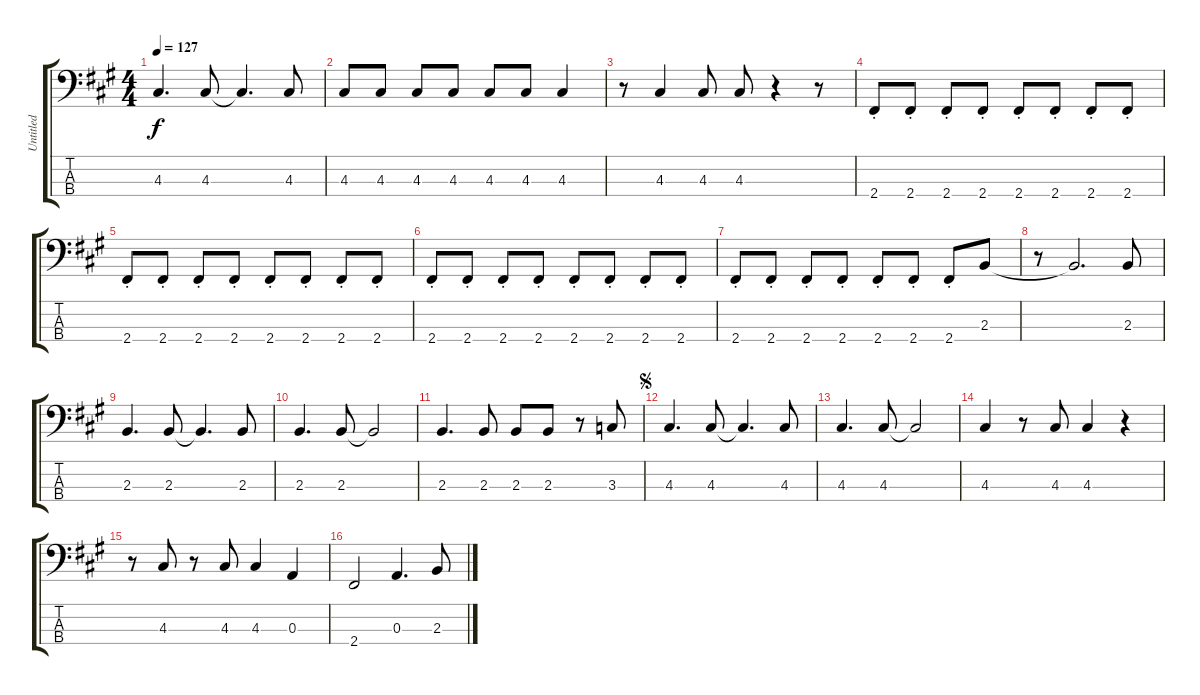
\track ("Untitled" "Untitled") {instrument electricbasspick}
\staff {score tabs}
\tuning (G2 D2 A1 E1) {hide}
\ts (4 4)
\tempo 127
\clef f4
\ks a
4.3.4{d dy f} 4.3.8 4.3{t}.4{d} 4.3.8 |
4.3.8 4.3.8 4.3.8 4.3.8 4.3.8 4.3.8 4.3.4 |
r.8 4.3.4 4.3.8 4.3.8 r.4 r.8 |
2.4{st}.8{beam merge} 2.4{st}.8 2.4{st}.8 2.4{st}.8 2.4{st}.8 2.4{st}.8 2.4{st}.8 2.4{st}.8 |
2.4{st}.8 2.4{st}.8 2.4{st}.8 2.4{st}.8 2.4{st}.8 2.4{st}.8 2.4{st}.8 2.4{st}.8 |
2.4{st}.8 2.4{st}.8 2.4{st}.8 2.4{st}.8 2.4{st}.8 2.4{st}.8 2.4{st}.8 2.4{st}.8 |
2.4{st}.8 2.4{st}.8 2.4{st}.8 2.4{st}.8 2.4{st}.8 2.4{st}.8 2.4{st}.8 2.3.8 |
r.8{beam merge} 2.3{t}.2{d} 2.3.8 |
2.3.4{d} 2.3.8 2.3{t}.4{d} 2.3.8 |
2.3.4{d} 2.3.8 2.3{t}.2 |
2.3.4{d} 2.3.8 2.3.8 2.3.8 r.8 3.3.8 |
\jump segno
4.3.4{d} 4.3.8 4.3{t}.4{d} 4.3.8 |
4.3.4{d} 4.3.8 4.3{t}.2 |
4.3.4 r.8 4.3.8 4.3.4 r.4 |
r.8 4.3.8 r.8 4.3.8 4.3.4 0.3.4 |
2.4.2 0.3.4{d} 2.3.8
